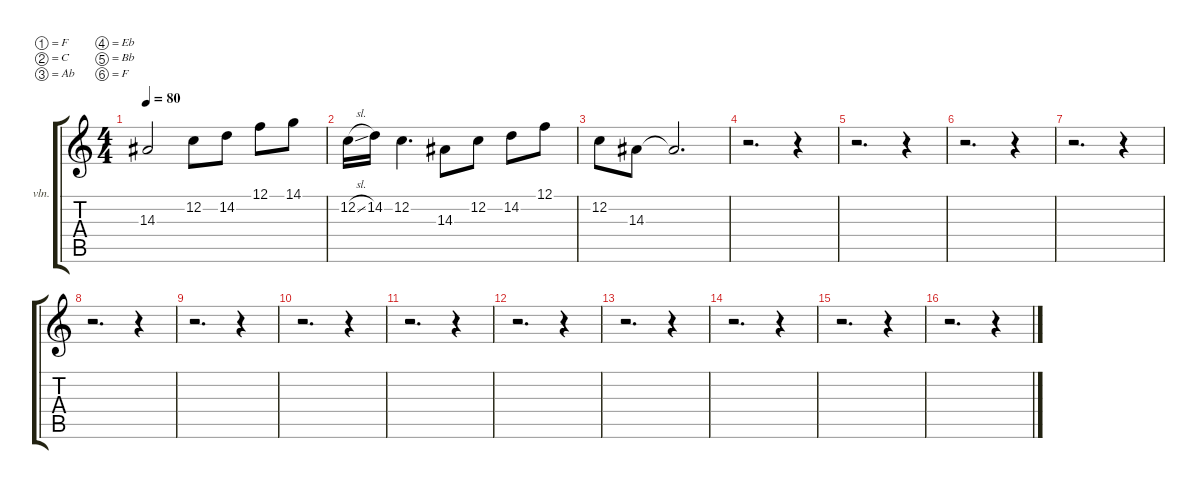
\defaultSystemsLayout 4
\hideDynamics
\bracketExtendMode groupsimilarinstruments
\firstSystemTrackNameOrientation horizontal
\otherSystemsTrackNameOrientation horizontal
\chordDiagramsInScore
\track ("string" "vln.") {instrument stringensemble1}
\staff {score tabs}
\tuning (F4 C4 Ab3 Eb3 Bb2 F2)
\ts (4 4)
\tempo 80
\clef g2
\ks c
14.3.2{dy f} 12.2.8 14.2.8 12.1.8 14.1.8 |
12.2{sl}.16 14.2.16 12.2.4{d} 14.3.8 12.2.8 14.2.8 12.1.8 |
12.2.8 14.3.8 14.3{t}.2{d} |
r.2{d} r.4 |
r.2{d} r.4 |
r.2{d} r.4 |
r.2{d} r.4 |
r.2{d} r.4 |
r.2{d} r.4 |
r.2{d} r.4 |
r.2{d} r.4 |
r.2{d} r.4 |
r.2{d} r.4 |
r.2{d} r.4 |
r.2{d} r.4 |
r.2{d} r.4
